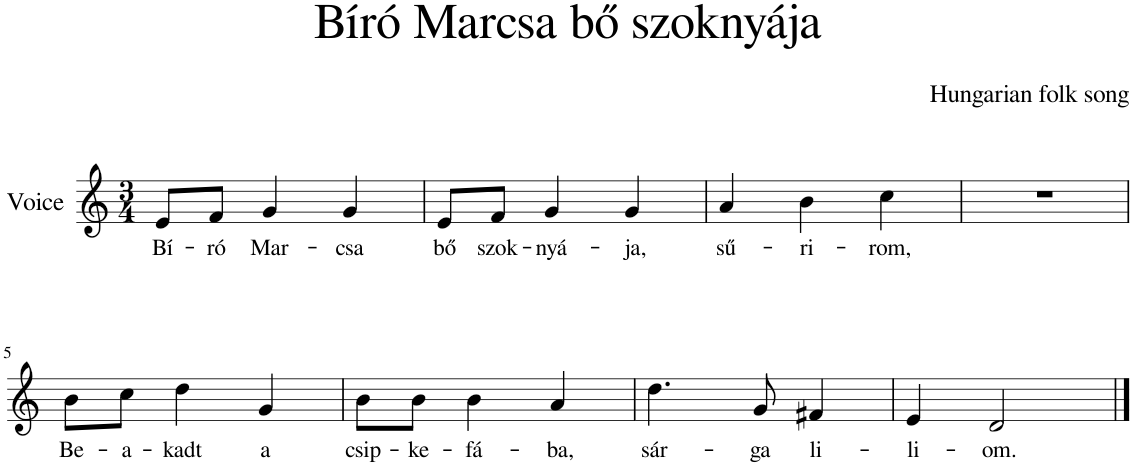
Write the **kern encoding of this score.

**kern	**text
*part1	*part1
*staff1	*staff1
*I"Voice	*
*clefG2	*
*k[]	*
*M3/4	*
=1	=1
!	!LO:LY:b
8e/L	Bí-
!	!LO:LY:b
8f/J	-ró
!	!LO:LY:b
4g/	Mar-
!	!LO:LY:b
4g/	-csa
=2	=2
!	!LO:LY:b
8e/L	bő
!	!LO:LY:b
8f/J	szok-
!	!LO:LY:b
4g/	-nyá-
!	!LO:LY:b
4g/	-ja,
=3	=3
!	!LO:LY:b
4a/	sű-
!	!LO:LY:b
4b\	-ri-
!	!LO:LY:b
4cc\	-rom,
=4	=4
2.r	.
!!LO:LB:g=z
=5	=5
!	!LO:LY:b
8b\L	Be-
!	!LO:LY:b
8cc\J	-a-
!	!LO:LY:b
4dd\	-kadt
!	!LO:LY:b
4g/	a
=6	=6
!	!LO:LY:b
8b\L	csip-
!	!LO:LY:b
8b\J	-ke-
!	!LO:LY:b
4b\	-fá-
!	!LO:LY:b
4a/	-ba,
=7	=7
!	!LO:LY:b
4.dd\	sár-
!	!LO:LY:b
8g/	-ga
!	!LO:LY:b
4f#X/	li-
=8	=8
!	!LO:LY:b
4e/	-li-
!	!LO:LY:b
2d/	-om.
==	==
*-	*-
